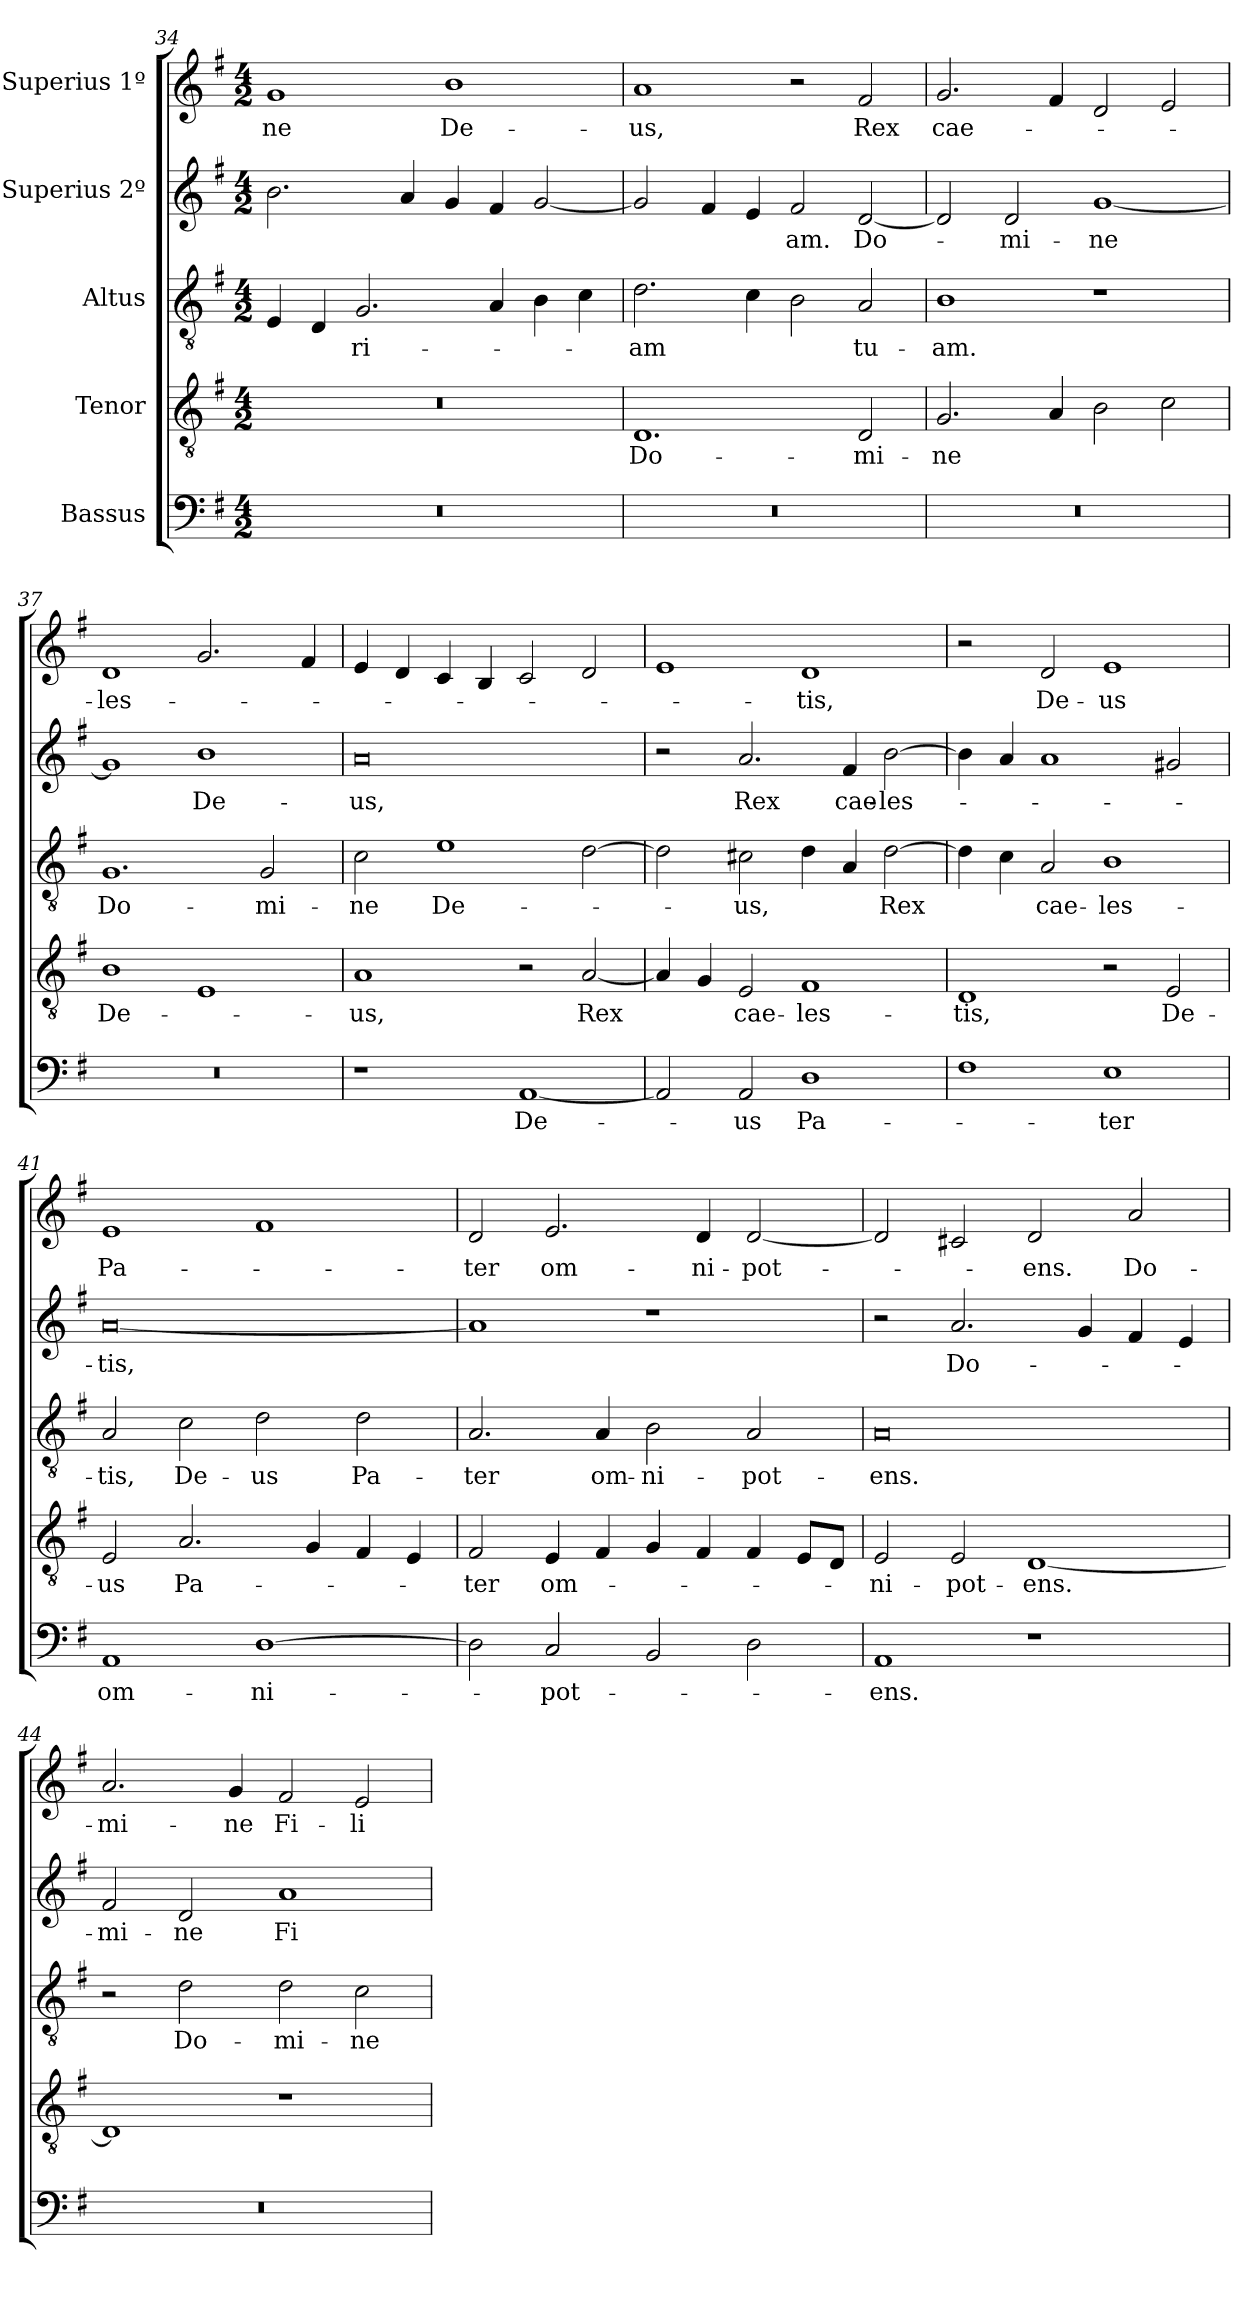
**kern	**text	**kern	**text	**kern	**text	**kern	**text	**kern	**text
*part5	*part5	*part4	*part4	*part3	*part3	*part2	*part2	*part1	*part1
*staff5	*staff5	*staff4	*staff4	*staff3	*staff3	*staff2	*staff2	*staff1	*staff1
*I"Bassus	*	*I"Tenor	*	*I"Altus	*	*I"Superius 2º	*	*I"Superius 1º	*
*clefF4	*	*clefGv2	*	*clefGv2	*	*clefG2	*	*clefG2	*
*k[f#]	*	*k[f#]	*	*k[f#]	*	*k[f#]	*	*k[f#]	*
*M4/2	*	*M4/2	*	*M4/2	*	*M4/2	*	*M4/2	*
=34	=34	=34	=34	=34	=34	=34	=34	=34	=34
0r	.	0r	.	4E/	.	2.b\	.	1g/	-ne
.	.	.	.	4D/	.	.	.	.	.
.	.	.	.	2.G/	-ri-	.	.	.	.
.	.	.	.	.	.	4a/	.	.	.
.	.	.	.	.	.	4g/	.	1b\	De-
.	.	.	.	4A/	.	4f#/	.	.	.
.	.	.	.	4B\	.	[2g/	.	.	.
.	.	.	.	4c\	.	.	.	.	.
=35	=35	=35	=35	=35	=35	=35	=35	=35	=35
0r	.	1.D/	Do-	2.d\	-am	2g/]	.	1a/	-us,
.	.	.	.	.	.	4f#/	.	.	.
.	.	.	.	4c\	.	4e/	.	.	.
.	.	.	.	2B\	.	2f#/	-am.	2r	.
.	.	2D/	-mi-	2A/	tu-	[2d/	Do-	2f#/	Rex
=36	=36	=36	=36	=36	=36	=36	=36	=36	=36
0r	.	2.G/	-ne	1B\	-am.	2d/]	.	2.g/	cae-
.	.	.	.	.	.	2d/	-mi-	.	.
.	.	4A/	.	.	.	.	.	4f#/	.
.	.	2B\	.	1r	.	[1g/	-ne	2d/	.
.	.	2c\	.	.	.	.	.	2e/	.
=37	=37	=37	=37	=37	=37	=37	=37	=37	=37
0r	.	1B\	De-	1.G/	Do-	1g/]	.	1d/	-les-
.	.	1E/	.	.	.	1b\	De-	2.g/	.
.	.	.	.	2G/	-mi-	.	.	.	.
.	.	.	.	.	.	.	.	4f#/	.
=38	=38	=38	=38	=38	=38	=38	=38	=38	=38
1r	.	1A/	-us,	2c\	-ne	0a/	-us,	4e/	.
.	.	.	.	.	.	.	.	4d/	.
.	.	.	.	1e\	De-	.	.	4c/	.
.	.	.	.	.	.	.	.	4B/	.
[1AA/	De-	2r	.	.	.	.	.	2c/	.
.	.	[2A/	Rex	[2d\	.	.	.	2d/	.
=39	=39	=39	=39	=39	=39	=39	=39	=39	=39
2AA/]	.	4A/]	.	2d\]	.	2r	.	1e/	.
.	.	4G/	.	.	.	.	.	.	.
2AA/	-us	2E/	cae-	2c#X\	-us,	2.a/	Rex	.	.
1D\	Pa-	1F#/	-les-	4d\	.	.	.	1d/	-tis,
.	.	.	.	4A/	.	4f#/	cae-	.	.
.	.	.	.	[2d\	Rex	[2b\	-les-	.	.
=40	=40	=40	=40	=40	=40	=40	=40	=40	=40
1F#\	.	1D/	-tis,	4d\]	.	4b\]	.	2r	.
.	.	.	.	4c\	.	4a/	.	.	.
.	.	.	.	2A/	cae-	1a/	.	2d/	De-
1E\	-ter	2r	.	1B\	-les-	.	.	1e/	-us
.	.	2E/	De-	.	.	2g#X/	.	.	.
=41	=41	=41	=41	=41	=41	=41	=41	=41	=41
1AA/	om-	2E/	-us	2A/	-tis,	[0a/	-tis,	1e/	Pa-
.	.	2.A/	Pa-	2c\	De-	.	.	.	.
[1D\	-ni-	.	.	2d\	-us	.	.	1f#/	.
.	.	4G/	.	.	.	.	.	.	.
.	.	4F#/	.	2d\	Pa-	.	.	.	.
.	.	4E/	.	.	.	.	.	.	.
=42	=42	=42	=42	=42	=42	=42	=42	=42	=42
2D\]	.	2F#/	-ter	2.A/	-ter	1a/]	.	2d/	-ter
2C/	-pot-	4E/	om-	.	.	.	.	2.e/	om-
.	.	4F#/	.	4A/	om-	.	.	.	.
2BB/	.	4G/	.	2B\	-ni-	1r	.	.	.
.	.	4F#/	.	.	.	.	.	4d/	-ni-
2D\	.	4F#/	.	2A/	-pot-	.	.	[2d/	-pot-
.	.	8E/L	.	.	.	.	.	.	.
.	.	8D/J	.	.	.	.	.	.	.
=43	=43	=43	=43	=43	=43	=43	=43	=43	=43
1AA/	-ens.	2E/	-ni-	0A/	-ens.	2r	.	2d/]	.
.	.	2E/	-pot-	.	.	2.a/	Do-	2c#X/	.
1r	.	[1D/	-ens.	.	.	.	.	2d/	-ens.
.	.	.	.	.	.	4g/	.	.	.
.	.	.	.	.	.	4f#/	.	2a/	Do-
.	.	.	.	.	.	4e/	.	.	.
=44	=44	=44	=44	=44	=44	=44	=44	=44	=44
0r	.	1D/]	.	2r	.	2f#/	-mi-	2.a/	-mi-
.	.	.	.	2d\	Do-	2d/	-ne	.	.
.	.	.	.	.	.	.	.	4g/	-ne
.	.	1r	.	2d\	-mi-	1a/	Fi-	2f#/	Fi-
.	.	.	.	2c\	-ne	.	.	2e/	-li
=	=	=	=	=	=	=	=	=	=
*-	*-	*-	*-	*-	*-	*-	*-	*-	*-
